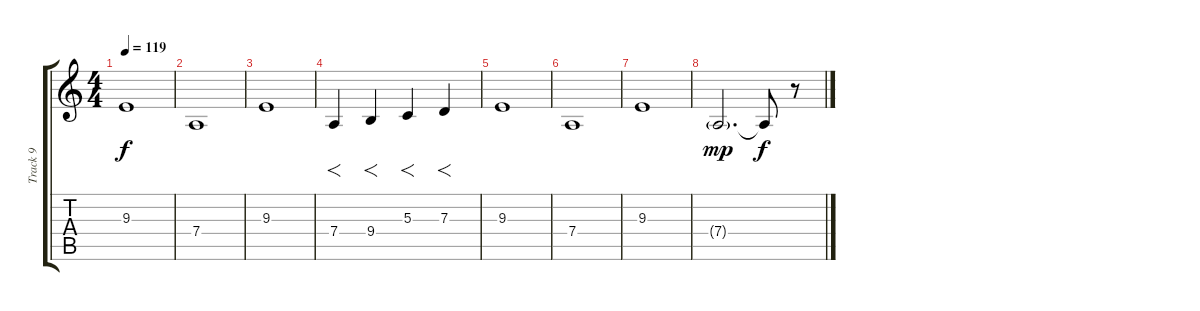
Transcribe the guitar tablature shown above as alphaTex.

\track ("Track 9" "Track 9") {instrument englishhorn}
\staff {score tabs}
\tuning (E4 B3 G3 D3 A2 E2) {hide}
\ts (4 4)
\tempo 119
\clef g2
\ks c
9.3.1{dy f} |
7.4.1 |
9.3.1 |
7.4.4{f} 9.4.4{f} 5.3.4{f} 7.3.4{f} |
9.3.1 |
7.4.1 |
9.3.1 |
7.4{g}.2{d dy mp} 7.4{t}.8{dy f} r.8
